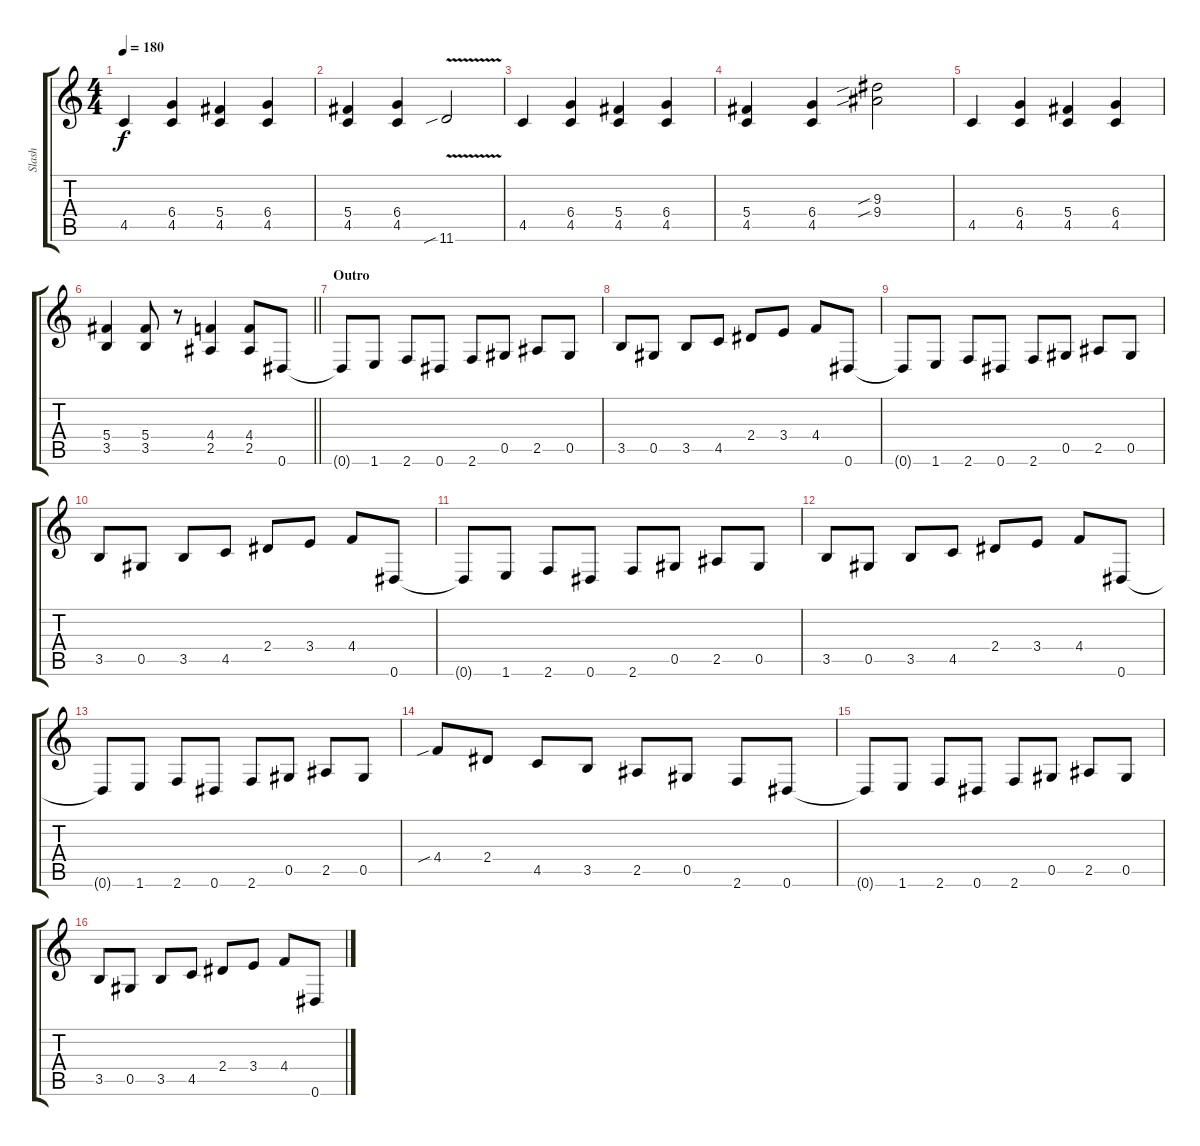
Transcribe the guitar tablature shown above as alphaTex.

\track ("Slash" "Slash") {instrument distortionguitar}
\staff {score tabs}
\tuning (Eb4 Bb3 Gb3 Db3 Ab2 Eb2) {hide}
\ts (4 4)
\tempo 180
\clef g2
\ks c
4.5.4{dy f} (6.4 4.5).4 (5.4 4.5).4 (6.4 4.5).4 |
(5.4 4.5).4 (6.4 4.5).4 11.6{v sib}.2 |
4.5.4 (6.4 4.5).4 (5.4 4.5).4 (6.4 4.5).4 |
(5.4 4.5).4 (6.4 4.5).4 (9.3{sib} 9.4{sib}).2 |
4.5.4 (6.4 4.5).4 (5.4 4.5).4 (6.4 4.5).4 |
\barLineRight lightlight
(5.4 3.5).4 (5.4 3.5).8 r.8 (4.4 2.5).4 (4.4 2.5).8 0.6.8 |
\section ("" "Outro")
0.6{t}.8 1.6.8 2.6.8 0.6.8 2.6.8 0.5.8 2.5.8 0.5.8 |
3.5.8 0.5.8 3.5.8 4.5.8 2.4.8 3.4.8 4.4.8 0.6.8 |
0.6{t}.8 1.6.8 2.6.8 0.6.8 2.6.8 0.5.8 2.5.8 0.5.8 |
3.5.8 0.5.8 3.5.8 4.5.8 2.4.8 3.4.8 4.4.8 0.6.8 |
0.6{t}.8 1.6.8 2.6.8 0.6.8 2.6.8 0.5.8 2.5.8 0.5.8 |
3.5.8 0.5.8 3.5.8 4.5.8 2.4.8 3.4.8 4.4.8 0.6.8 |
0.6{t}.8 1.6.8 2.6.8 0.6.8 2.6.8 0.5.8 2.5.8 0.5.8 |
4.4{sib}.8 2.4.8 4.5.8 3.5.8 2.5.8 0.5.8 2.6.8 0.6.8 |
0.6{t}.8 1.6.8 2.6.8 0.6.8 2.6.8 0.5.8 2.5.8 0.5.8 |
3.5.8 0.5.8 3.5.8 4.5.8 2.4.8 3.4.8 4.4.8 0.6.8
